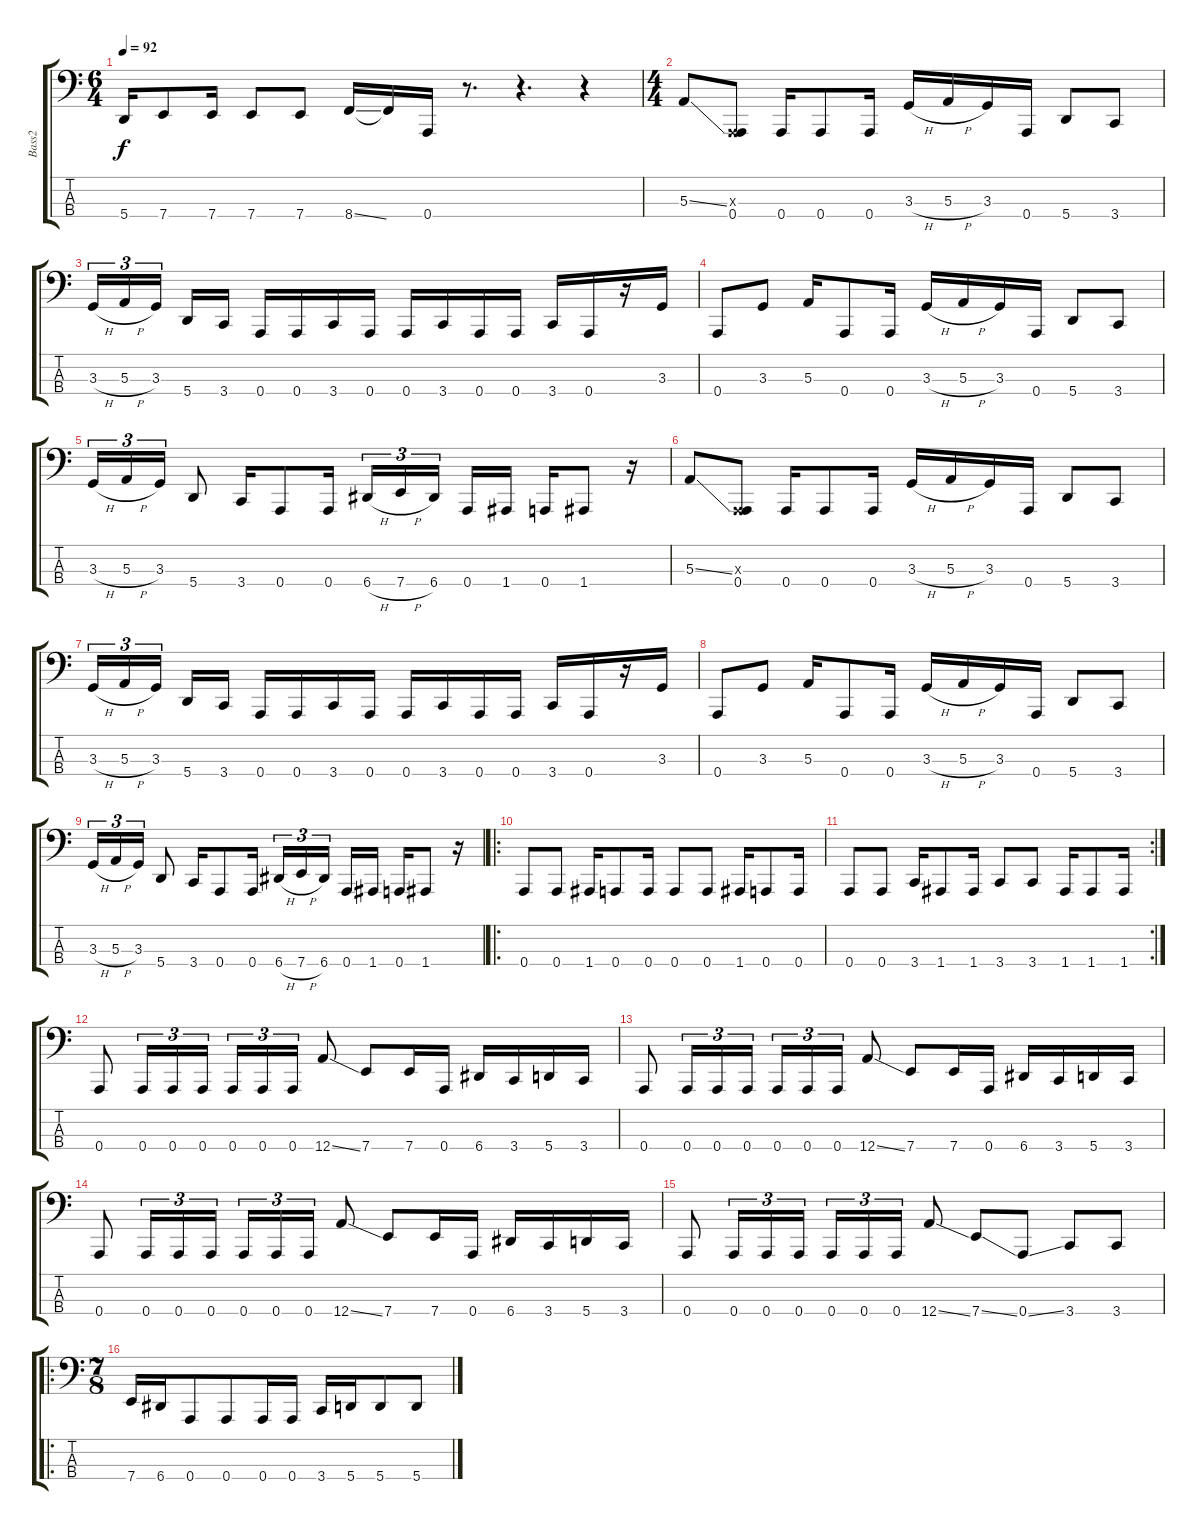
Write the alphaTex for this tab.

\track ("Bass2" "Bass2") {instrument slapbass1}
\staff {score tabs}
\tuning (D2 A1 E1 A0) {hide}
\ts (6 4)
\tempo 92
\clef f4
\ks c
5.4.16{dy f} 7.4.8 7.4.16 7.4.8 7.4.8 8.4{ss}.16 8.4{t}.16 0.4.16 r.8{d} r.4{d} r.4 |
\ts (4 4)
5.3{ss}.8 (-7.3{x} 0.4).8 0.4.16 0.4.8 0.4.16 3.3{h}.16 5.3{h}.16 3.3.16 0.4.16 5.4.8 3.4.8 |
3.3{h}.16{tu (3 2)} 5.3{h}.16{tu (3 2)} 3.3.16{tu (3 2)} 5.4.16 3.4.16 0.4.16 0.4.16 3.4.16 0.4.16 0.4.16 3.4.16 0.4.16 0.4.16 3.4.16 0.4.16 r.16 3.3.16 |
0.4.8 3.3.8 5.3.16 0.4.8 0.4.16 3.3{h}.16 5.3{h}.16 3.3.16 0.4.16 5.4.8 3.4.8 |
3.3{h}.16{tu (3 2)} 5.3{h}.16{tu (3 2)} 3.3.16{tu (3 2)} 5.4.8 3.4.16 0.4.8 0.4.16 6.4{h}.16{tu (3 2)} 7.4{h}.16{tu (3 2)} 6.4.16{tu (3 2)} 0.4.16 1.4.16 0.4.16 1.4.8 r.16 |
5.3{ss}.8 (-7.3{x} 0.4).8 0.4.16 0.4.8 0.4.16 3.3{h}.16 5.3{h}.16 3.3.16 0.4.16 5.4.8 3.4.8 |
3.3{h}.16{tu (3 2)} 5.3{h}.16{tu (3 2)} 3.3.16{tu (3 2)} 5.4.16 3.4.16 0.4.16 0.4.16 3.4.16 0.4.16 0.4.16 3.4.16 0.4.16 0.4.16 3.4.16 0.4.16 r.16 3.3.16 |
0.4.8 3.3.8 5.3.16 0.4.8 0.4.16 3.3{h}.16 5.3{h}.16 3.3.16 0.4.16 5.4.8 3.4.8 |
3.3{h}.16{tu (3 2)} 5.3{h}.16{tu (3 2)} 3.3.16{tu (3 2)} 5.4.8 3.4.16 0.4.8 0.4.16 6.4{h}.16{tu (3 2)} 7.4{h}.16{tu (3 2)} 6.4.16{tu (3 2)} 0.4.16 1.4.16 0.4.16 1.4.8 r.16 |
\ro
0.4.8 0.4.8 1.4.16 0.4.8 0.4.16 0.4.8 0.4.8 1.4.16 0.4.8 0.4.16 |
\rc 2
0.4.8 0.4.8 3.4.16 1.4.8 1.4.16 3.4.8 3.4.8 1.4.16 1.4.8 1.4.16 |
0.4.8 0.4.16{tu (3 2)} 0.4.16{tu (3 2)} 0.4.16{tu (3 2)} 0.4.16{tu (3 2)} 0.4.16{tu (3 2)} 0.4.16{tu (3 2)} 12.4{ss}.8 7.4.8 7.4.16 0.4.16 6.4.16 3.4.16 5.4.16 3.4.16 |
0.4.8 0.4.16{tu (3 2)} 0.4.16{tu (3 2)} 0.4.16{tu (3 2)} 0.4.16{tu (3 2)} 0.4.16{tu (3 2)} 0.4.16{tu (3 2)} 12.4{ss}.8 7.4.8 7.4.16 0.4.16 6.4.16 3.4.16 5.4.16 3.4.16 |
0.4.8 0.4.16{tu (3 2)} 0.4.16{tu (3 2)} 0.4.16{tu (3 2)} 0.4.16{tu (3 2)} 0.4.16{tu (3 2)} 0.4.16{tu (3 2)} 12.4{ss}.8 7.4.8 7.4.16 0.4.16 6.4.16 3.4.16 5.4.16 3.4.16 |
0.4.8 0.4.16{tu (3 2)} 0.4.16{tu (3 2)} 0.4.16{tu (3 2)} 0.4.16{tu (3 2)} 0.4.16{tu (3 2)} 0.4.16{tu (3 2)} 12.4{ss}.8 7.4{ss}.8 0.4{ss}.8 3.4.8 3.4.8 |
\ro
\ts (7 8)
7.4.16 6.4.16 0.4.8 0.4.8 0.4.16 0.4.16 3.4.16 5.4.16 5.4.8 5.4.8
